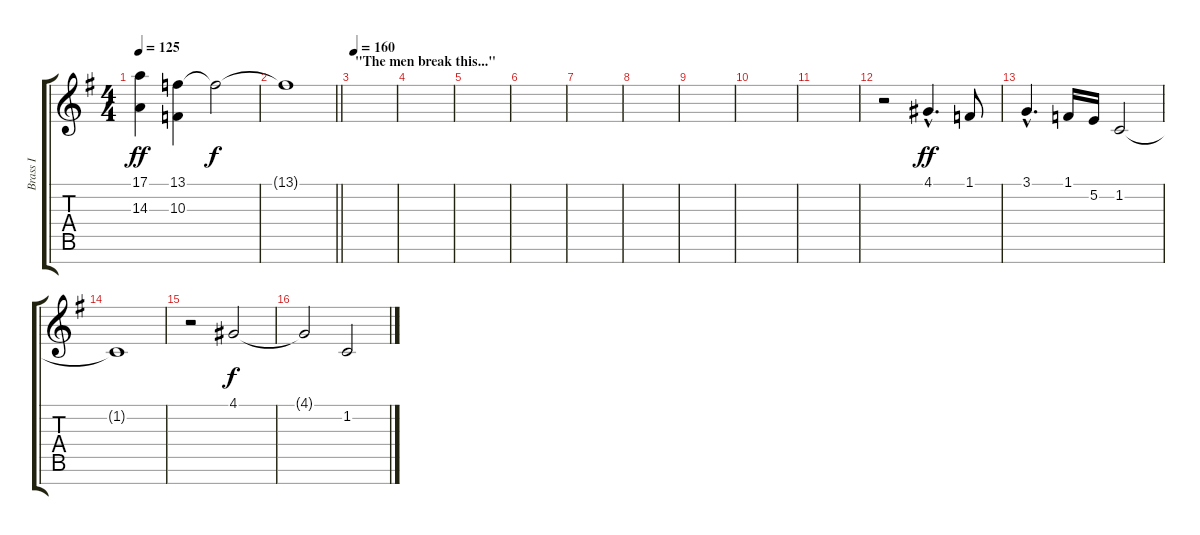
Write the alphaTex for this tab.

\track ("Brass I " "Brass I ") {instrument frenchhorn}
\staff {score tabs}
\tuning (E4 B3 G3 D3 A2 E2 B1) {hide}
\ts (4 4)
\tempo 125
\clef g2
\ks g
(17.1 14.3).4{dy ff} (13.1 10.3).4 13.1{t}.2{dy f volume 4} |
\barLineRight lightlight
13.1{t}.1 |
\section ("" "\"The men break this...\"")
\tempo 160
|
|
|
|
|
|
|
|
|
r.2{volume 16} 4.1{hac}.4{d dy ff} 1.1.8 |
3.1{hac}.4{d} 1.1.16 5.2.16 1.2.2 |
1.2{t}.1{volume 10} |
r.2 4.1.2{dy f} |
4.1{t}.2 1.2.2
